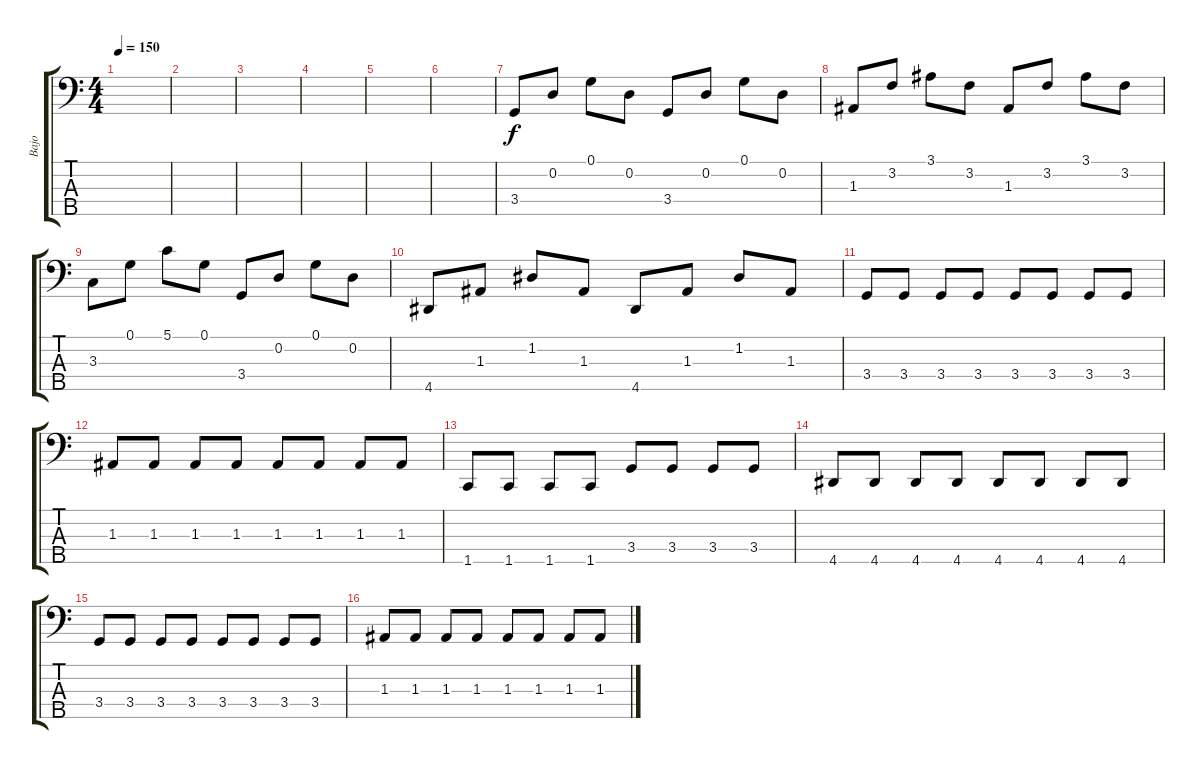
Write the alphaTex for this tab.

\track ("Bajo" "Bajo") {instrument electricbasspick}
\staff {score tabs}
\tuning (G2 D2 A1 E1 B0) {hide}
\ts (4 4)
\tempo 150
\clef f4
\ks c
|
|
|
|
|
|
3.4.8{volume 16} 0.2.8 0.1.8 0.2.8 3.4.8 0.2.8 0.1.8 0.2.8 |
1.3.8 3.2.8 3.1.8 3.2.8 1.3.8 3.2.8 3.1.8 3.2.8 |
3.3.8 0.1.8 5.1.8 0.1.8 3.4.8 0.2.8 0.1.8 0.2.8 |
4.5.8 1.3.8 1.2.8 1.3.8 4.5.8 1.3.8 1.2.8 1.3.8 |
3.4.8 3.4.8 3.4.8 3.4.8 3.4.8 3.4.8 3.4.8 3.4.8 |
1.3.8 1.3.8 1.3.8 1.3.8 1.3.8 1.3.8 1.3.8 1.3.8 |
1.5.8 1.5.8 1.5.8 1.5.8 3.4.8 3.4.8 3.4.8 3.4.8 |
4.5.8 4.5.8 4.5.8 4.5.8 4.5.8 4.5.8 4.5.8 4.5.8 |
3.4.8 3.4.8 3.4.8 3.4.8 3.4.8 3.4.8 3.4.8 3.4.8 |
1.3.8 1.3.8 1.3.8 1.3.8 1.3.8 1.3.8 1.3.8 1.3.8
